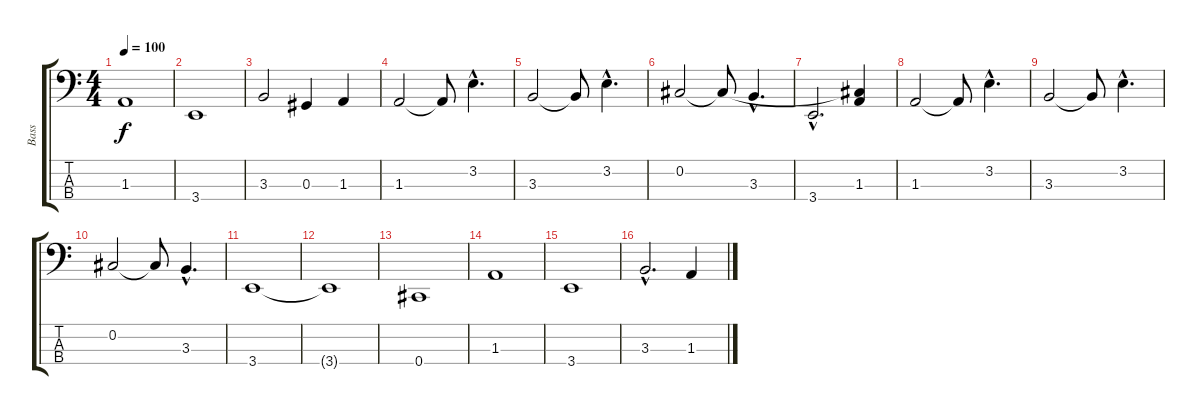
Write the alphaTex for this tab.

\track ("Bass" "Bass") {instrument electricbassfinger}
\staff {score tabs}
\tuning (Gb2 Db2 Ab1 Db1) {hide}
\ts (4 4)
\tempo 100
\clef f4
\ks c
1.3.1{dy f} |
3.4.1 |
3.3.2 0.3.4 1.3.4 |
1.3.2 1.3{t}.8 3.2{hac}.4{d} |
3.3.2 3.3{t}.8 3.2{hac}.4{d} |
0.2.2 0.2{t}.8 3.3{hac}.4{d} |
3.4{hac}.2{d} (0.2{t} 1.3).4 |
1.3.2 1.3{t}.8 3.2{hac}.4{d} |
3.3.2 3.3{t}.8 3.2{hac}.4{d} |
0.2.2 0.2{t}.8 3.3{hac}.4{d} |
3.4.1 |
3.4{t}.1 |
0.4.1 |
1.3.1 |
3.4.1 |
3.3{hac}.2{d} 1.3.4
